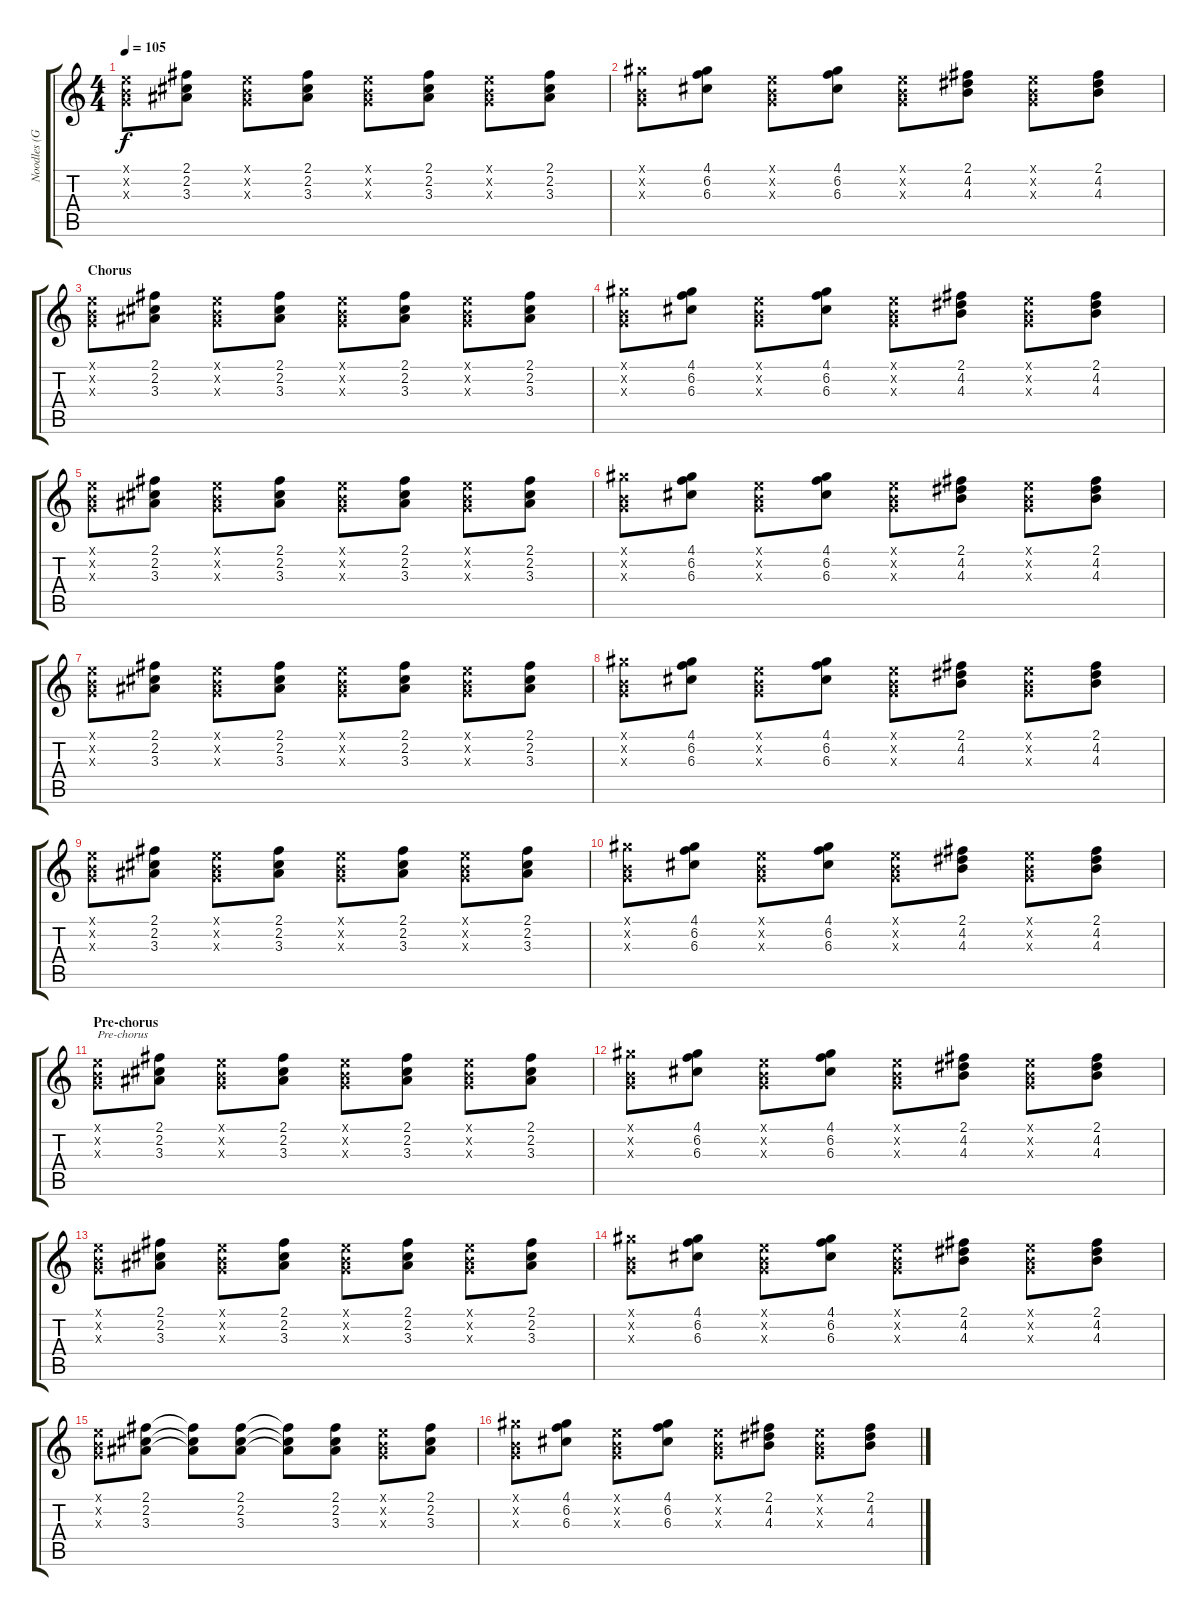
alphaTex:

\track ("Noodles (Guitar)" "Noodles (G") {instrument electricguitarclean}
\staff {score tabs}
\tuning (E4 B3 G3 D3 A2 E2) {hide}
\ts (4 4)
\tempo 105
\clef g2
\ks c
(0.1{x} 0.2{x} 0.3{x}).8{dy f} (2.1 2.2 3.3).8 (0.1{x} 0.2{x} 0.3{x}).8 (2.1 2.2 3.3).8 (0.1{x} 0.2{x} 0.3{x}).8 (2.1 2.2 3.3).8 (0.1{x} 0.2{x} 0.3{x}).8 (2.1 2.2 3.3).8 |
(4.1{x} 0.2{x} 0.3{x}).8 (4.1 6.2 6.3).8 (0.1{x} 0.2{x} 0.3{x}).8 (4.1 6.2 6.3).8 (0.1{x} 0.2{x} 0.3{x}).8 (2.1 4.2 4.3).8 (0.1{x} 0.2{x} 0.3{x}).8 (2.1 4.2 4.3).8 |
\section ("" "Chorus")
(0.1{x} 0.2{x} 0.3{x}).8 (2.1 2.2 3.3).8 (0.1{x} 0.2{x} 0.3{x}).8 (2.1 2.2 3.3).8 (0.1{x} 0.2{x} 0.3{x}).8 (2.1 2.2 3.3).8 (0.1{x} 0.2{x} 0.3{x}).8 (2.1 2.2 3.3).8 |
(4.1{x} 0.2{x} 0.3{x}).8 (4.1 6.2 6.3).8 (0.1{x} 0.2{x} 0.3{x}).8 (4.1 6.2 6.3).8 (0.1{x} 0.2{x} 0.3{x}).8 (2.1 4.2 4.3).8 (0.1{x} 0.2{x} 0.3{x}).8 (2.1 4.2 4.3).8 |
(0.1{x} 0.2{x} 0.3{x}).8 (2.1 2.2 3.3).8 (0.1{x} 0.2{x} 0.3{x}).8 (2.1 2.2 3.3).8 (0.1{x} 0.2{x} 0.3{x}).8 (2.1 2.2 3.3).8 (0.1{x} 0.2{x} 0.3{x}).8 (2.1 2.2 3.3).8 |
(4.1{x} 0.2{x} 0.3{x}).8 (4.1 6.2 6.3).8 (0.1{x} 0.2{x} 0.3{x}).8 (4.1 6.2 6.3).8 (0.1{x} 0.2{x} 0.3{x}).8 (2.1 4.2 4.3).8 (0.1{x} 0.2{x} 0.3{x}).8 (2.1 4.2 4.3).8 |
(0.1{x} 0.2{x} 0.3{x}).8 (2.1 2.2 3.3).8 (0.1{x} 0.2{x} 0.3{x}).8 (2.1 2.2 3.3).8 (0.1{x} 0.2{x} 0.3{x}).8 (2.1 2.2 3.3).8 (0.1{x} 0.2{x} 0.3{x}).8 (2.1 2.2 3.3).8 |
(4.1{x} 0.2{x} 0.3{x}).8 (4.1 6.2 6.3).8 (0.1{x} 0.2{x} 0.3{x}).8 (4.1 6.2 6.3).8 (0.1{x} 0.2{x} 0.3{x}).8 (2.1 4.2 4.3).8 (0.1{x} 0.2{x} 0.3{x}).8 (2.1 4.2 4.3).8 |
(0.1{x} 0.2{x} 0.3{x}).8 (2.1 2.2 3.3).8 (0.1{x} 0.2{x} 0.3{x}).8 (2.1 2.2 3.3).8 (0.1{x} 0.2{x} 0.3{x}).8 (2.1 2.2 3.3).8 (0.1{x} 0.2{x} 0.3{x}).8 (2.1 2.2 3.3).8 |
(4.1{x} 0.2{x} 0.3{x}).8 (4.1 6.2 6.3).8 (0.1{x} 0.2{x} 0.3{x}).8 (4.1 6.2 6.3).8 (0.1{x} 0.2{x} 0.3{x}).8 (2.1 4.2 4.3).8 (0.1{x} 0.2{x} 0.3{x}).8 (2.1 4.2 4.3).8 |
\section ("" "Pre-chorus")
(0.1{x} 0.2{x} 0.3{x}).8{txt "Pre-chorus"} (2.1 2.2 3.3).8 (0.1{x} 0.2{x} 0.3{x}).8 (2.1 2.2 3.3).8 (0.1{x} 0.2{x} 0.3{x}).8 (2.1 2.2 3.3).8 (0.1{x} 0.2{x} 0.3{x}).8 (2.1 2.2 3.3).8 |
(4.1{x} 0.2{x} 0.3{x}).8 (4.1 6.2 6.3).8 (0.1{x} 0.2{x} 0.3{x}).8 (4.1 6.2 6.3).8 (0.1{x} 0.2{x} 0.3{x}).8 (2.1 4.2 4.3).8 (0.1{x} 0.2{x} 0.3{x}).8 (2.1 4.2 4.3).8 |
(0.1{x} 0.2{x} 0.3{x}).8 (2.1 2.2 3.3).8 (0.1{x} 0.2{x} 0.3{x}).8 (2.1 2.2 3.3).8 (0.1{x} 0.2{x} 0.3{x}).8 (2.1 2.2 3.3).8 (0.1{x} 0.2{x} 0.3{x}).8 (2.1 2.2 3.3).8 |
(4.1{x} 0.2{x} 0.3{x}).8 (4.1 6.2 6.3).8 (0.1{x} 0.2{x} 0.3{x}).8 (4.1 6.2 6.3).8 (0.1{x} 0.2{x} 0.3{x}).8 (2.1 4.2 4.3).8 (0.1{x} 0.2{x} 0.3{x}).8 (2.1 4.2 4.3).8 |
(0.1{x} 0.2{x} 0.3{x}).8 (2.1 2.2 3.3).8 (2.1{t} 2.2{t} 3.3{t}).8 (2.1 2.2 3.3).8 (2.1{t} 2.2{t} 3.3{t}).8 (2.1 2.2 3.3).8 (0.1{x} 0.2{x} 0.3{x}).8 (2.1 2.2 3.3).8 |
(4.1{x} 0.2{x} 0.3{x}).8 (4.1 6.2 6.3).8 (0.1{x} 0.2{x} 0.3{x}).8 (4.1 6.2 6.3).8 (0.1{x} 0.2{x} 0.3{x}).8 (2.1 4.2 4.3).8 (0.1{x} 0.2{x} 0.3{x}).8 (2.1 4.2 4.3).8
